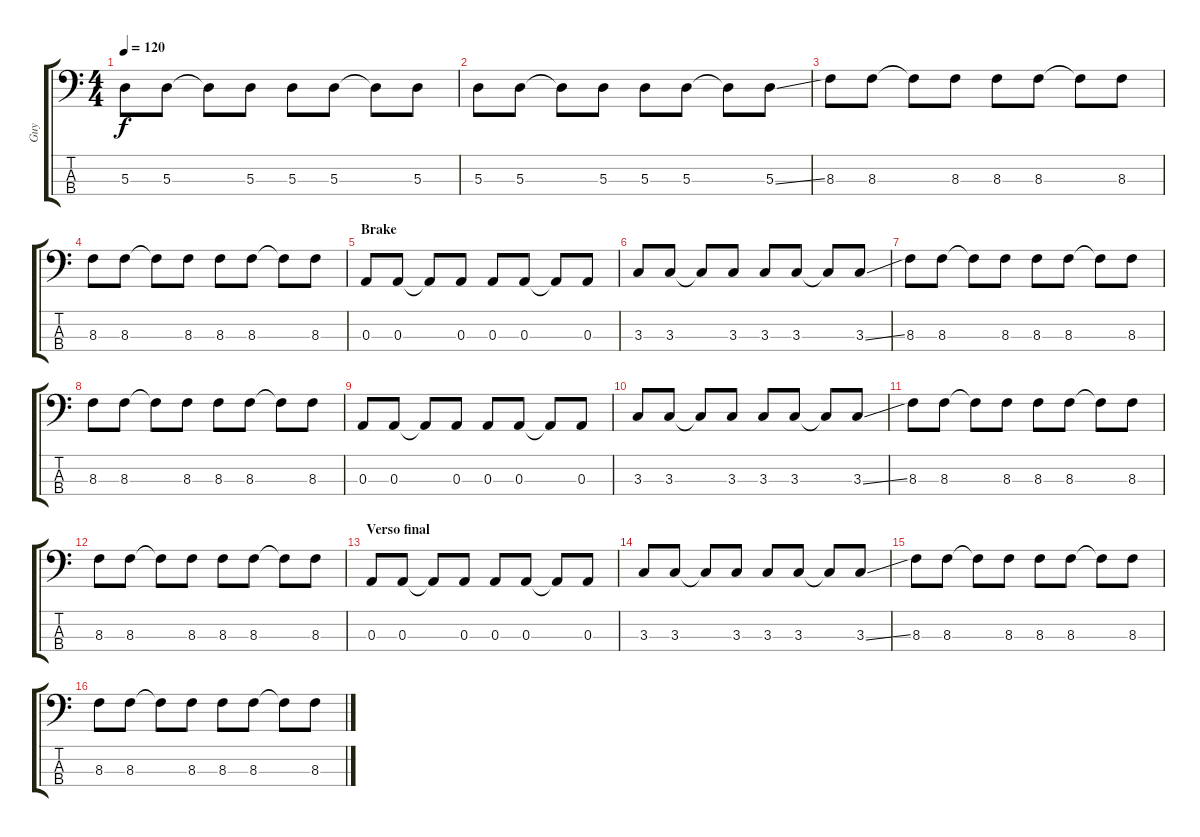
\track ("Guy " "Guy ") {instrument electricbassfinger}
\staff {score tabs}
\tuning (G2 D2 A1 E1) {hide}
\ts (4 4)
\tempo 120
\clef f4
\ks c
5.3.8{dy f} 5.3.8 5.3{t}.8 5.3.8 5.3.8 5.3.8 5.3{t}.8 5.3.8 |
5.3.8 5.3.8 5.3{t}.8 5.3.8 5.3.8 5.3.8 5.3{t}.8 5.3{ss}.8 |
8.3.8 8.3.8 8.3{t}.8 8.3.8 8.3.8 8.3.8 8.3{t}.8 8.3.8 |
8.3.8 8.3.8 8.3{t}.8 8.3.8 8.3.8 8.3.8 8.3{t}.8 8.3.8 |
\section ("" "Brake")
0.3.8 0.3.8 0.3{t}.8 0.3.8 0.3.8 0.3.8 0.3{t}.8 0.3.8 |
3.3.8 3.3.8 3.3{t}.8 3.3.8 3.3.8 3.3.8 3.3{t}.8 3.3{ss}.8 |
8.3.8 8.3.8 8.3{t}.8 8.3.8 8.3.8 8.3.8 8.3{t}.8 8.3.8 |
8.3.8 8.3.8 8.3{t}.8 8.3.8 8.3.8 8.3.8 8.3{t}.8 8.3.8 |
0.3.8 0.3.8 0.3{t}.8 0.3.8 0.3.8 0.3.8 0.3{t}.8 0.3.8 |
3.3.8 3.3.8 3.3{t}.8 3.3.8 3.3.8 3.3.8 3.3{t}.8 3.3{ss}.8 |
8.3.8 8.3.8 8.3{t}.8 8.3.8 8.3.8 8.3.8 8.3{t}.8 8.3.8 |
8.3.8 8.3.8 8.3{t}.8 8.3.8 8.3.8 8.3.8 8.3{t}.8 8.3.8 |
\section ("" "Verso final")
0.3.8 0.3.8 0.3{t}.8 0.3.8 0.3.8 0.3.8 0.3{t}.8 0.3.8 |
3.3.8 3.3.8 3.3{t}.8 3.3.8 3.3.8 3.3.8 3.3{t}.8 3.3{ss}.8 |
8.3.8 8.3.8 8.3{t}.8 8.3.8 8.3.8 8.3.8 8.3{t}.8 8.3.8 |
8.3.8 8.3.8 8.3{t}.8 8.3.8 8.3.8 8.3.8 8.3{t}.8 8.3.8
